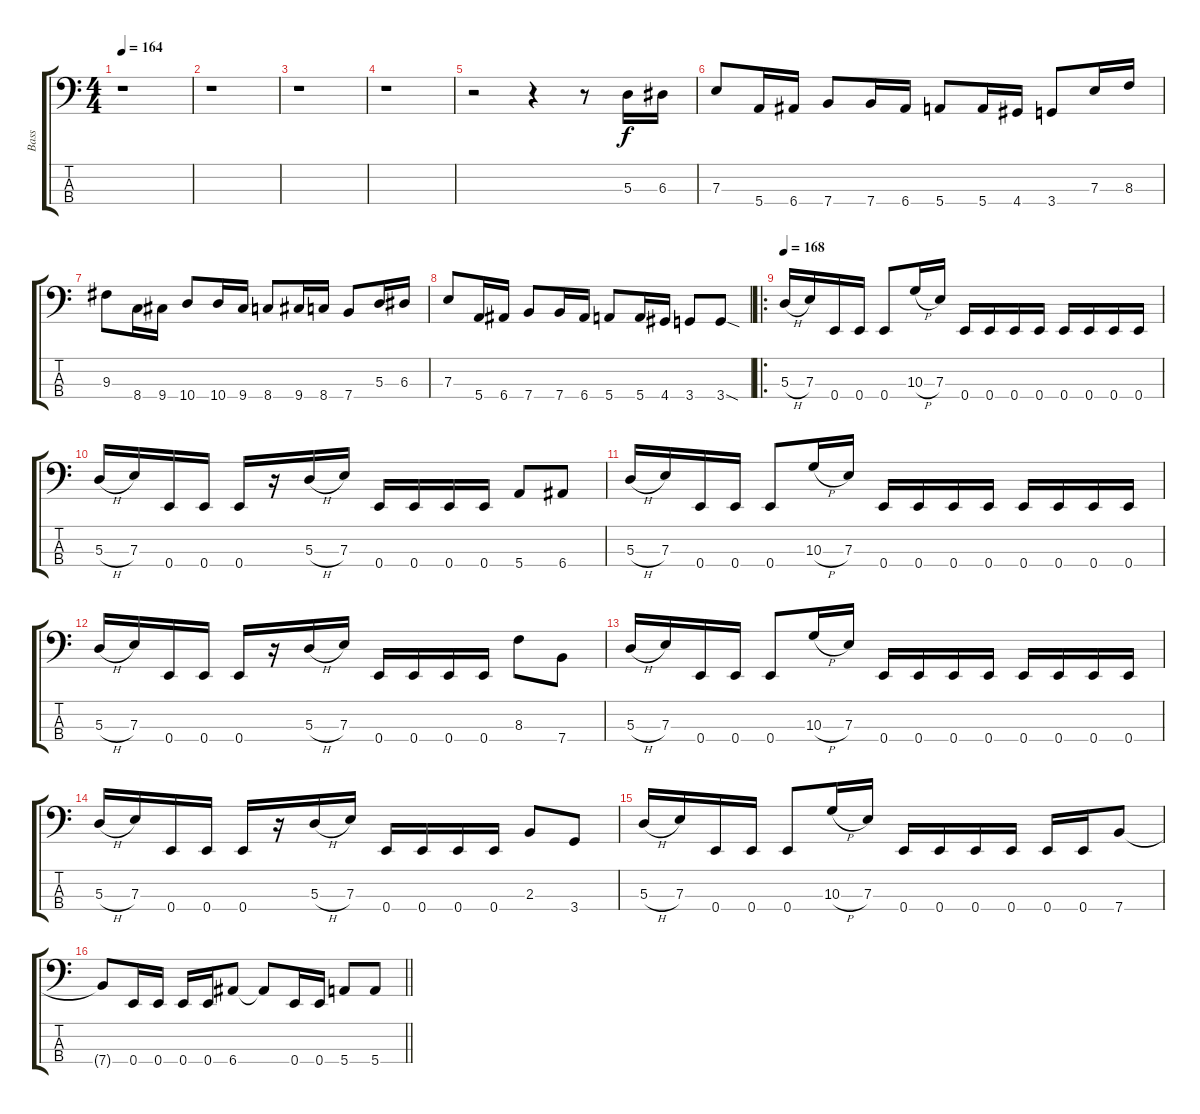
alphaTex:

\track ("Bass" "Bass") {instrument electricbasspick}
\staff {score tabs}
\tuning (G2 D2 A1 E1) {hide}
\ts (4 4)
\tempo 164
\clef f4
\ks c
r.1{dy f instrument electricbasspick} |
r.1 |
r.1 |
r.1 |
r.2 r.4 r.8 5.3.16 6.3.16 |
7.3.8 5.4.16 6.4.16 7.4.8 7.4.16 6.4.16 5.4.8 5.4.16 4.4.16 3.4.8 7.3.16 8.3.16 |
9.3.8 8.4.16 9.4.16 10.4.8 10.4.16 9.4.16 8.4.8 9.4.16 8.4.16 7.4.8 5.3.16 6.3.16 |
7.3.8 5.4.16 6.4.16 7.4.8 7.4.16 6.4.16 5.4.8 5.4.16 4.4.16 3.4.8 3.4{sod}.8 |
\ro
\tempo 168
5.3{h}.16 7.3.16 0.4.16 0.4.16 0.4.8 10.3{h}.16 7.3.16 0.4.16 0.4.16 0.4.16 0.4.16 0.4.16 0.4.16 0.4.16 0.4.16 |
5.3{h}.16 7.3.16 0.4.16 0.4.16 0.4.16 r.16 5.3{h}.16 7.3.16 0.4.16 0.4.16 0.4.16 0.4.16 5.4.8 6.4.8 |
5.3{h}.16 7.3.16 0.4.16 0.4.16 0.4.8 10.3{h}.16 7.3.16 0.4.16 0.4.16 0.4.16 0.4.16 0.4.16 0.4.16 0.4.16 0.4.16 |
5.3{h}.16 7.3.16 0.4.16 0.4.16 0.4.16 r.16 5.3{h}.16 7.3.16 0.4.16 0.4.16 0.4.16 0.4.16 8.3.8 7.4.8 |
5.3{h}.16 7.3.16 0.4.16 0.4.16 0.4.8 10.3{h}.16 7.3.16 0.4.16 0.4.16 0.4.16 0.4.16 0.4.16 0.4.16 0.4.16 0.4.16 |
5.3{h}.16 7.3.16 0.4.16 0.4.16 0.4.16 r.16 5.3{h}.16 7.3.16 0.4.16 0.4.16 0.4.16 0.4.16 2.3.8 3.4.8 |
5.3{h}.16 7.3.16 0.4.16 0.4.16 0.4.8 10.3{h}.16 7.3.16 0.4.16 0.4.16 0.4.16 0.4.16 0.4.16 0.4.16 7.4.8 |
\barLineRight lightlight
7.4{t}.8 0.4.16 0.4.16 0.4.16 0.4.16 6.4.8 6.4{t}.8 0.4.16 0.4.16 5.4.8 5.4.8
